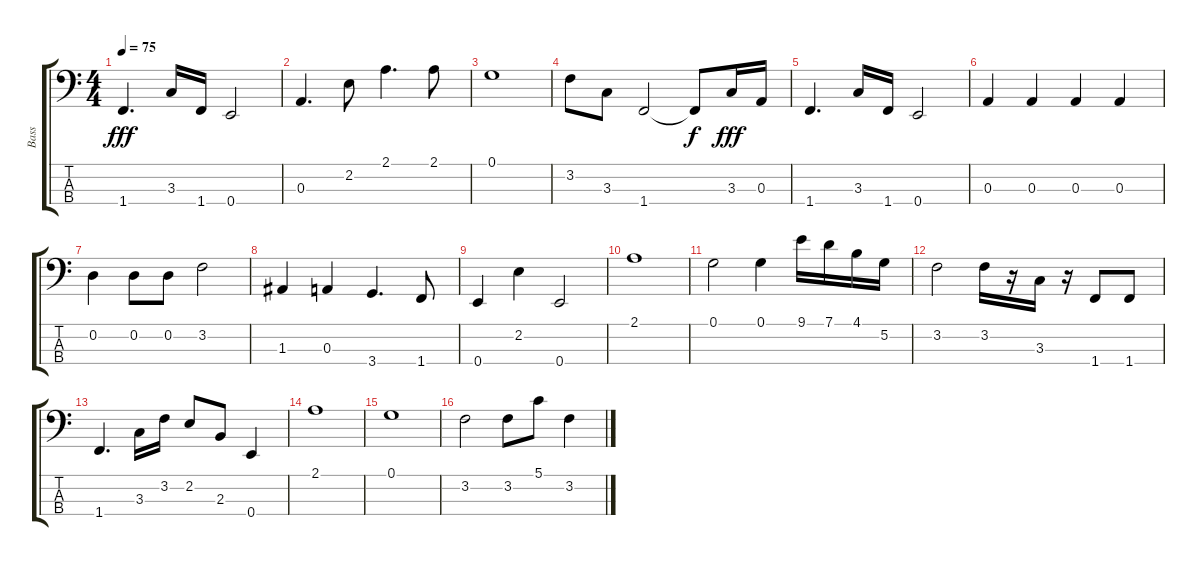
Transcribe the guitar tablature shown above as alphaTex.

\track ("Bass" "Bass") {instrument electricbassfinger}
\staff {score tabs}
\tuning (G2 D2 A1 E1) {hide}
\ts (4 4)
\tempo 75
\clef f4
\ks c
1.4.4{d dy fff} 3.3.16 1.4.16 0.4.2 |
0.3.4{d} 2.2.8 2.1.4{d} 2.1.8 |
0.1.1 |
3.2.8 3.3.8 1.4.2 1.4{t}.8{dy f} 3.3.16{dy fff} 0.3.16 |
1.4.4{d} 3.3.16 1.4.16 0.4.2 |
0.3.4 0.3.4 0.3.4 0.3.4 |
0.2.4 0.2.8 0.2.8 3.2.2 |
1.3.4 0.3.4 3.4.4{d} 1.4.8 |
0.4.4 2.2.4 0.4.2 |
2.1.1 |
0.1.2 0.1.4 9.1.16 7.1.16 4.1.16 5.2.16 |
3.2.2 3.2.16 r.16 3.3.16 r.16 1.4.8 1.4.8 |
1.4.4{d} 3.3.16 3.2.16 2.2.8 2.3.8 0.4.4 |
2.1.1 |
0.1.1 |
3.2.2 3.2.8 5.1.8 3.2.4
